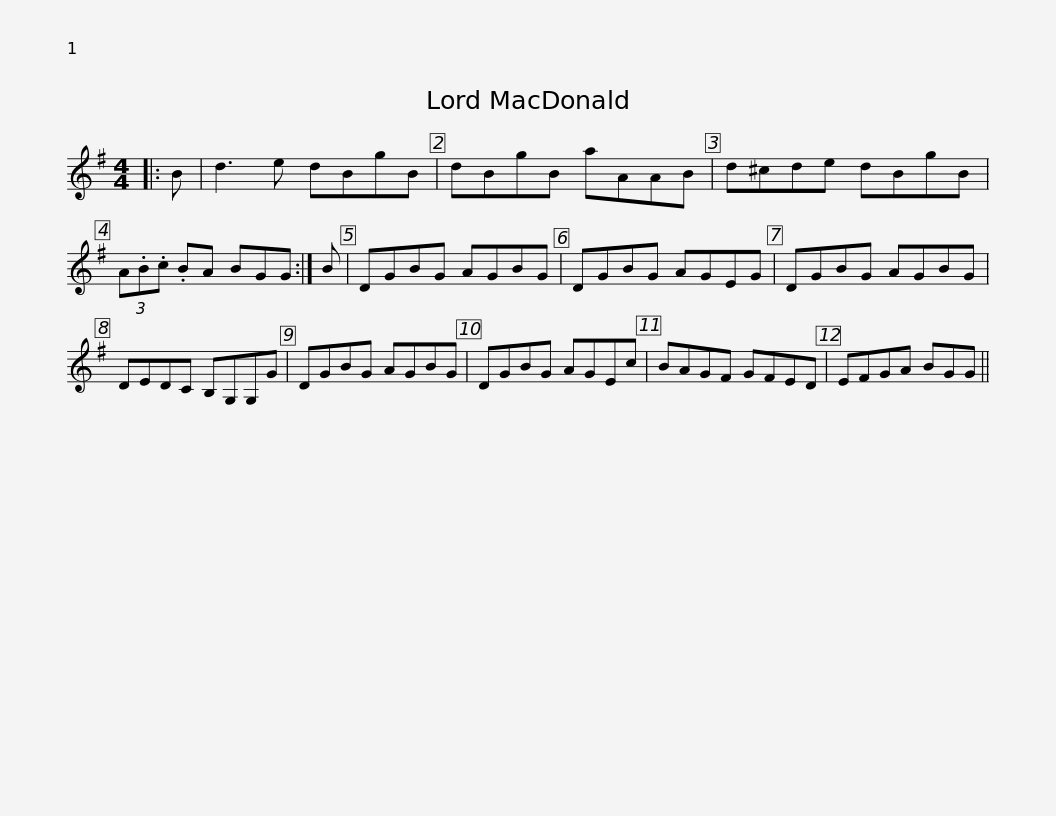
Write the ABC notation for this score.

X:1
L:1/8
M:4/4
I:linebreak $
K:G
V:1 treble
V:1
|: B | d3 e dBgB | dBgB aAAB | d^cde dBgB | (3A.B.c .BA BGG :| %5
 B | DGBG AGBG |$ DGBG AGEG | DGBG AGBG | DEDC B,G,G,G | %10
 DGBG AGBG | DGBG AGEc |$ BAGF GFED | EFGA BGG || %14
